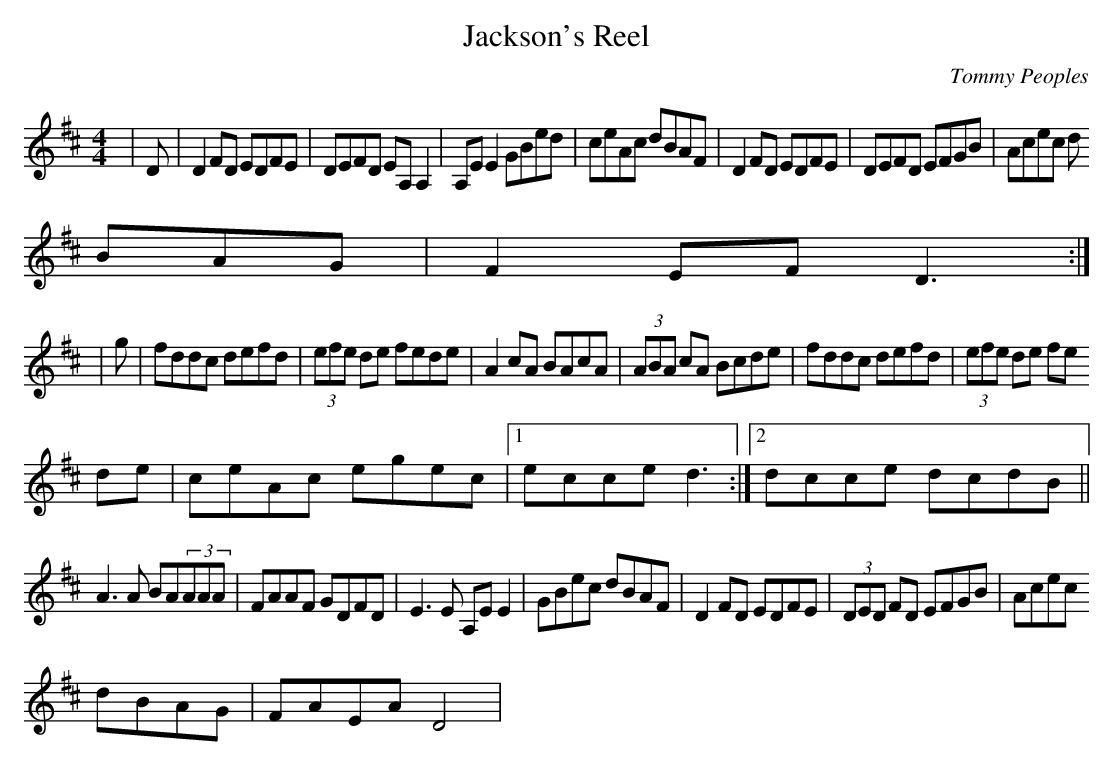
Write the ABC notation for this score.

X:1
T:Jackson's Reel
M:4/4
L:1/8
C:Tommy Peoples
K:D
|D|D2FD EDFE|DEFD EA,A,2|A,EE2 GBed|ceAc dBAF|D2FD EDFE|DEFD EFGB|Acec d
BAG|F2EF D3:|
|g|fddc defd|(3efe de fede|A2cA BAcA|(3ABA cA Bcde|fddc defd|(3efe de fe
de|ceAc egec|1ecce d3:|2dcce dcdB||
A3A BA(3AAA|FAAF GDFD|E3E A,E E2|GBec dBAF|D2FD EDFE|(3DED FD EFGB|Acec
dBAG|FAEA D4|
